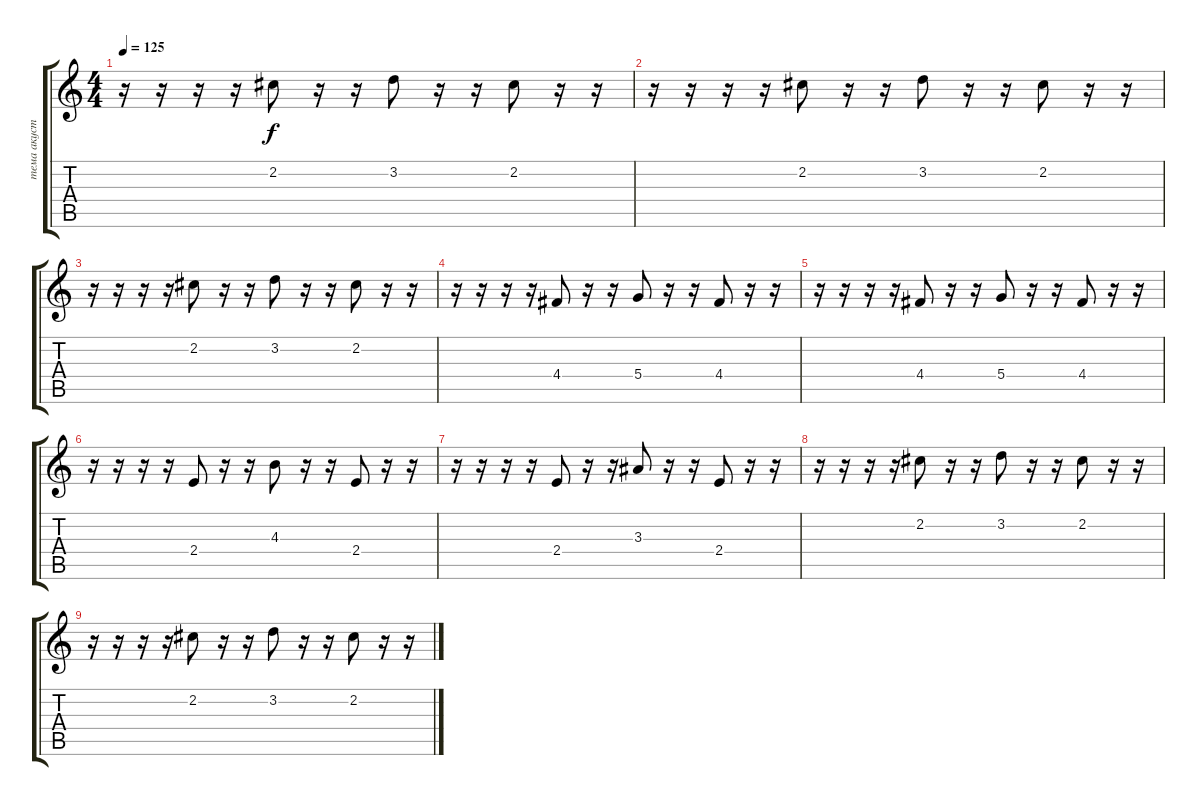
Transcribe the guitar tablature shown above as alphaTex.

\track ("тема акустика" "тема акуст") {instrument electricguitarclean}
\staff {score tabs}
\tuning (E4 B3 G3 D3 A2 E2) {hide}
\ts (4 4)
\tempo 125
\clef g2
\ks c
r.16{dy f} r.16 r.16 r.16 2.2.8 r.16 r.16 3.2.8 r.16 r.16 2.2.8 r.16 r.16 |
r.16 r.16 r.16 r.16 2.2.8 r.16 r.16 3.2.8 r.16 r.16 2.2.8 r.16 r.16 |
r.16 r.16 r.16 r.16 2.2.8 r.16 r.16 3.2.8 r.16 r.16 2.2.8 r.16 r.16 |
r.16 r.16 r.16 r.16 4.4.8 r.16 r.16 5.4.8 r.16 r.16 4.4.8 r.16 r.16 |
r.16 r.16 r.16 r.16 4.4.8 r.16 r.16 5.4.8 r.16 r.16 4.4.8 r.16 r.16 |
r.16 r.16 r.16 r.16 2.4.8 r.16 r.16 4.3.8 r.16 r.16 2.4.8 r.16 r.16 |
r.16 r.16 r.16 r.16 2.4.8 r.16 r.16 3.3.8 r.16 r.16 2.4.8 r.16 r.16 |
r.16 r.16 r.16 r.16 2.2.8 r.16 r.16 3.2.8 r.16 r.16 2.2.8 r.16 r.16 |
r.16 r.16 r.16 r.16 2.2.8 r.16 r.16 3.2.8 r.16 r.16 2.2.8 r.16 r.16
